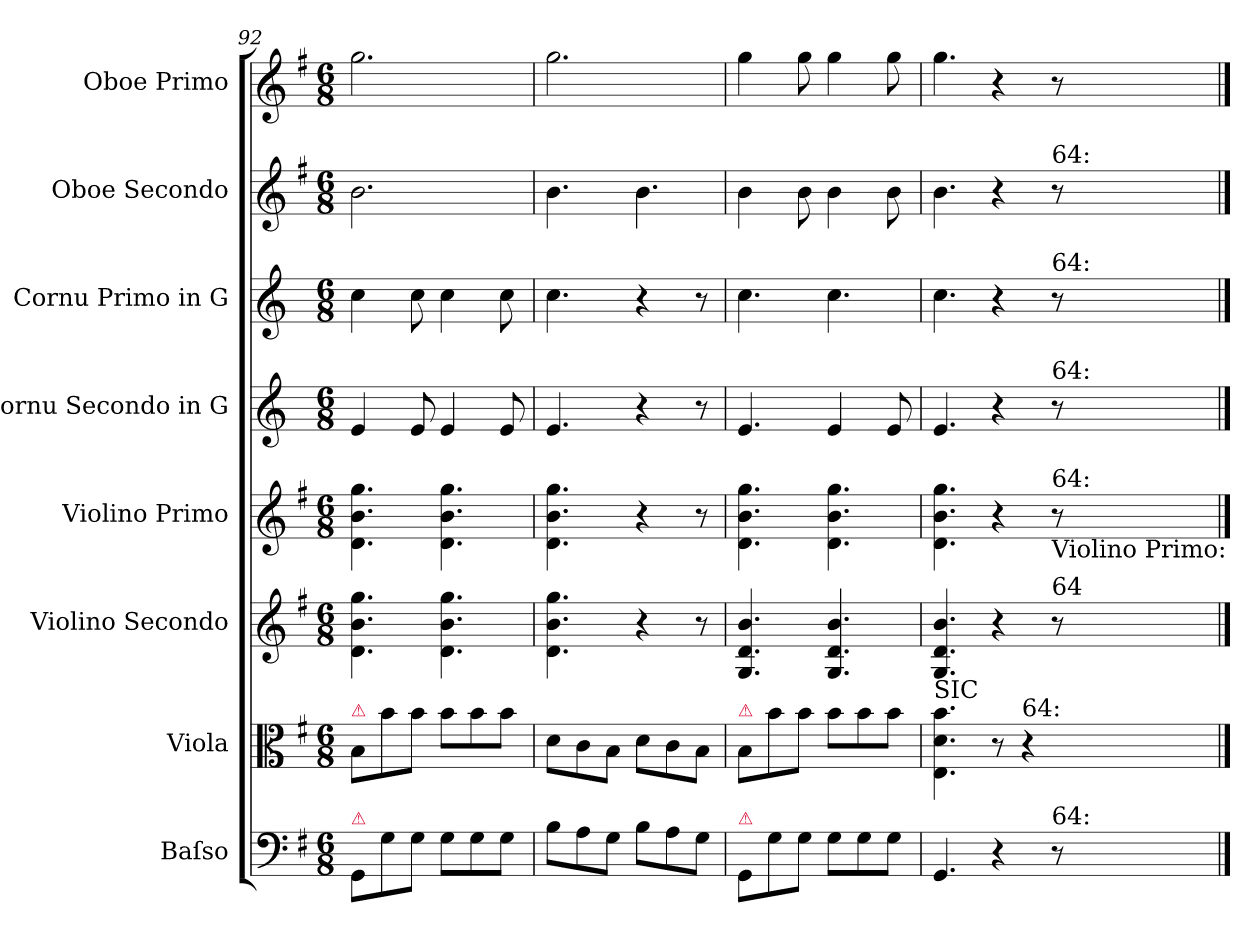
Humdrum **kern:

**kern	**kern	**kern	**kern	**kern	**kern	**kern	**kern
*part8	*part7	*part6	*part5	*part4	*part3	*part2	*part1
*staff8	*staff7	*staff6	*staff5	*staff4	*staff3	*staff2	*staff1
*I"Baſso	*I"Viola	*I"Violino Secondo	*I"Violino Primo	*I"Cornu Secondo in G	*I"Cornu Primo in G	*I"Oboe Secondo	*I"Oboe Primo
*	*I'vla	*	*I'vl I	*	*I'cor I	*	*I'ob I
*clefF4	*clefC3	*clefG2	*clefG2	*clefG2	*clefG2	*clefG2	*clefG2
*	*	*	*	*ITrd3c5	*ITrd3c5	*	*
*k[f#]	*k[f#]	*k[f#]	*k[f#]	*k[f#]	*k[f#]	*k[f#]	*k[f#]
*G:	*G:	*G:	*G:	*G:	*G:	*G:	*G:
*M6/8	*M6/8	*M6/8	*M6/8	*M6/8	*M6/8	*M6/8	*M6/8
=92	=92	=92	=92	=92	=92	=92	=92
!	!LO:TX:a:color=crimson:t=⚠	!	!	!	!	!	!
!LO:TX:a:color=crimson:t=⚠	!	!	!	!	!	!	!
8GG/L	8B/L	4.d\ 4.b\ 4.gg\	4.d\ 4.b\ 4.gg\	4B/	4g\	2.b\	2.gg\
8G\	8b\	.	.	.	.	.	.
8G\J	8b\J	.	.	8B/	8g\	.	.
8G\L	8b\L	4.d\ 4.b\ 4.gg\	4.d\ 4.b\ 4.gg\	4B/	4g\	.	.
8G\	8b\	.	.	.	.	.	.
8G\J	8b\J	.	.	8B/	8g\	.	.
=93	=93	=93	=93	=93	=93	=93	=93
8B\L	8d\L	4.d\ 4.b\ 4.gg\	4.d\ 4.b\ 4.gg\	4.B/	4.g\	4.b\	2.gg\
8A\	8c\	.	.	.	.	.	.
8G\J	8B\J	.	.	.	.	.	.
8B\L	8d\L	4r	4r	4r	4r	4.b\	.
8A\	8c\	.	.	.	.	.	.
8G\J	8B\J	8r	8r	8r	8r	.	.
=94	=94	=94	=94	=94	=94	=94	=94
!	!LO:TX:a:color=crimson:t=⚠	!	!	!	!	!	!
!LO:TX:a:color=crimson:t=⚠	!	!	!	!	!	!	!
8GG/L	8B/L	4.G/ 4.d/ 4.b/	4.d\ 4.b\ 4.gg\	4.B/	4.g\	4b\	4gg\
8G\	8b\	.	.	.	.	.	.
8G\J	8b\J	.	.	.	.	8b\	8gg\
8G\L	8b\L	4.G/ 4.d/ 4.b/	4.d\ 4.b\ 4.gg\	4B/	4.g\	4b\	4gg\
8G\	8b\	.	.	.	.	.	.
8G\J	8b\J	.	.	8B/	.	8b\	8gg\
=95	=95	=95	=95	=95	=95	=95	=95
!	!LO:TX:a:t=SIC	!	!	!	!	!	!
4.GG/	4.E\ 4.d\ 4.b\	4.G/ 4.d/ 4.b/	4.d\ 4.b\ 4.gg\	4.B/	4.g\	4.b\	4.gg\
4r	8r	4r	4r	4r	4r	4r	4r
!	!LO:TX:a:t=64&colon;	!	!	!	!	!	!
.	4r	.	.	.	.	.	.
!	!	!	!	!	!	!LO:TX:a:t=64&colon;	!
!	!	!	!	!	!LO:TX:a:t=64&colon;	!	!
!	!	!	!	!LO:TX:a:t=64&colon;	!	!	!
!	!	!	!LO:TX:b:t=Violino Primo&colon;	!	!	!	!
!	!	!	!LO:TX:a:t=64&colon;	!	!	!	!
!	!	!LO:TX:a:t=64	!	!	!	!	!
!LO:TX:a:t=64&colon;	!	!	!	!	!	!	!
8r	.	8r	8r	8r	8r	8r	8r
==	==	==	==	==	==	==	==
*-	*-	*-	*-	*-	*-	*-	*-
